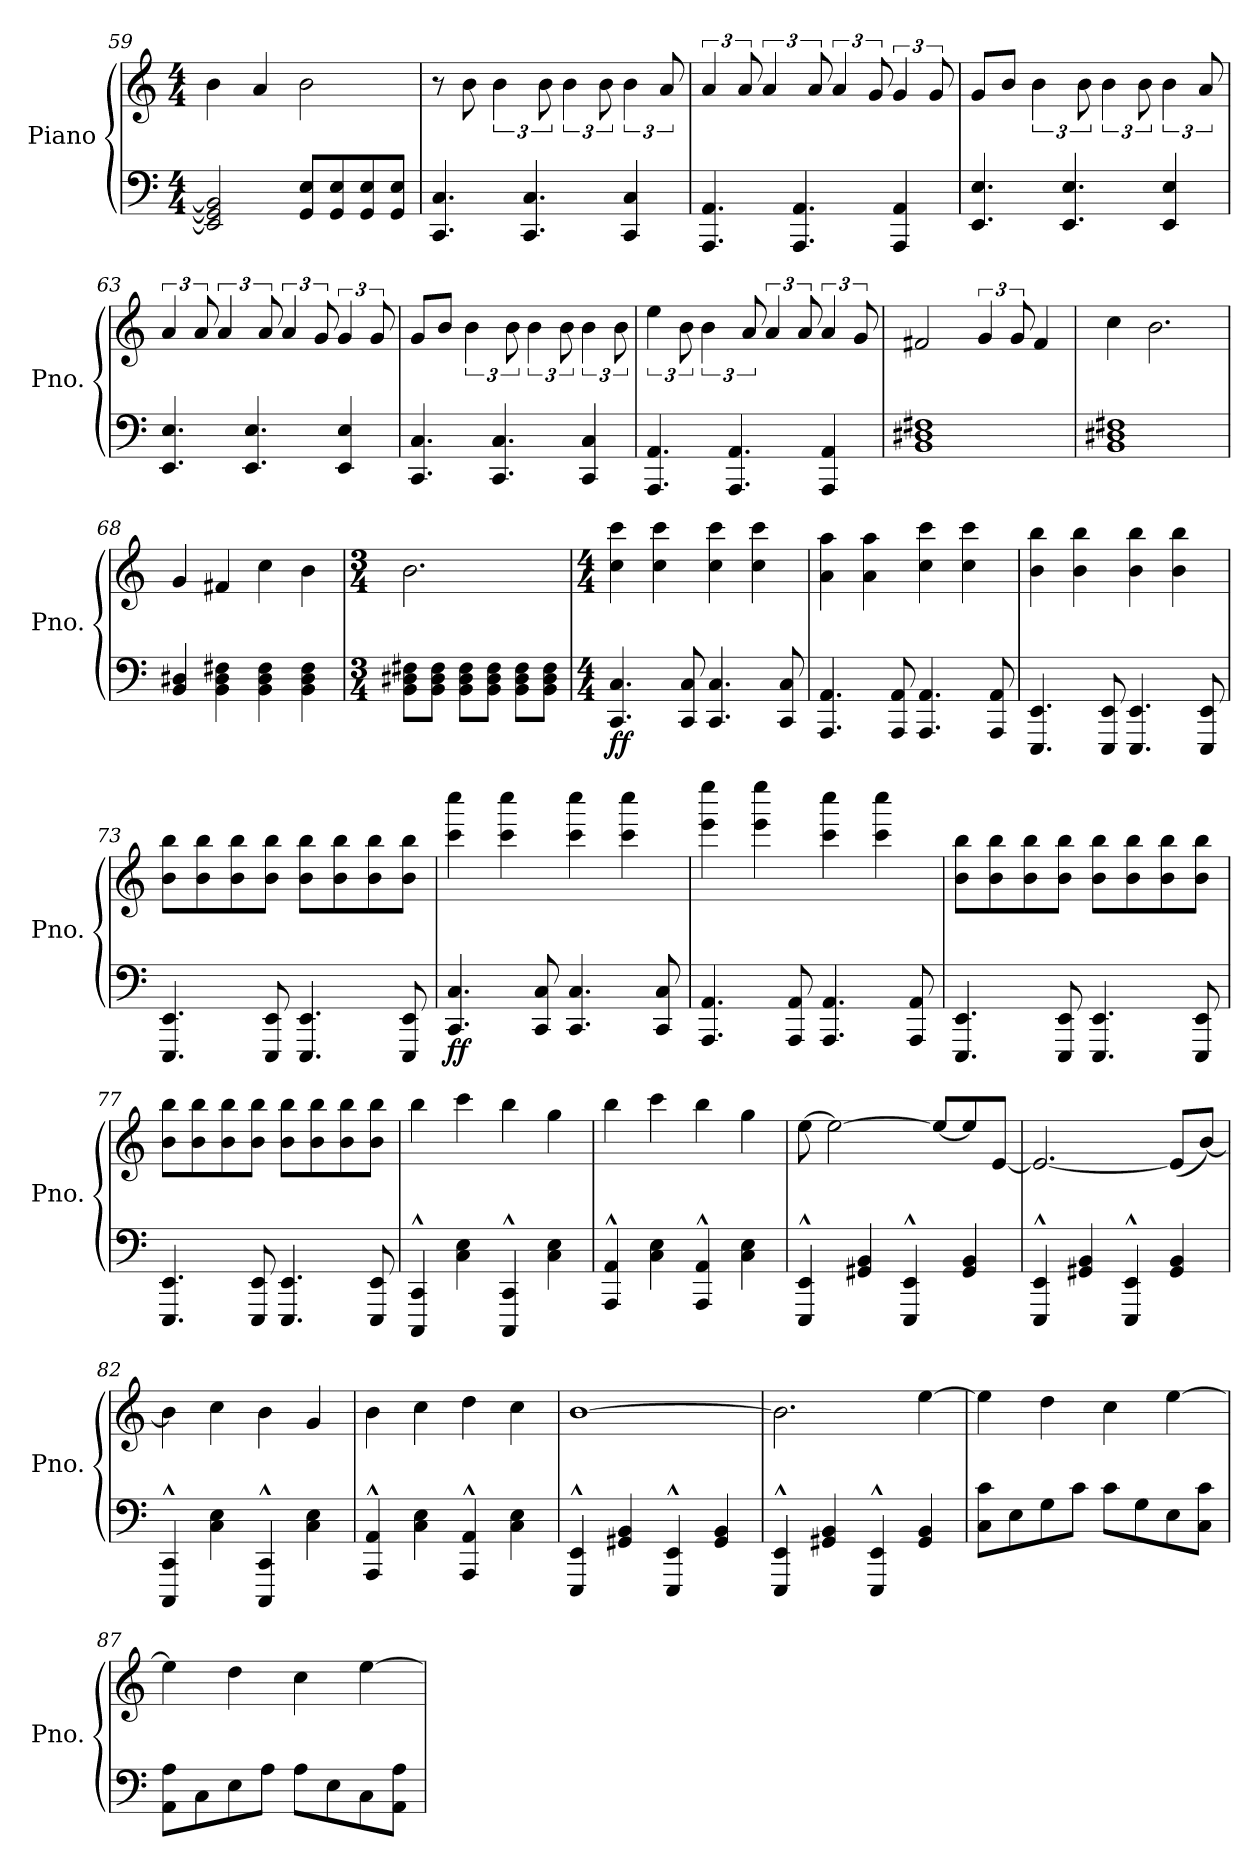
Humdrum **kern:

**kern	**kern	**dynam
*part1	*part1	*part1
*staff2	*staff1	*staff1/2
*I"Piano	*	*
*I'Pno.	*	*
!!LO:LB:g=z
*clefF4	*clefG2	*
*k[]	*k[]	*
*M4/4	*M4/4	*
=59	=59	=59
2EE/] 2GG/] 2BB/]	4b\	.
.	4a/	.
8GG/ 8E/L	2b\	.
8GG/ 8E/	.	.
8GG/ 8E/	.	.
8GG/ 8E/J	.	.
=60	=60	=60
4.CC/ 4.C/	8r	.
.	8b\	.
.	6b\	.
4.CC/ 4.C/	.	.
.	12b\	.
.	6b\	.
.	12b\	.
4CC/ 4C/	6b\	.
.	12a/	.
=61	=61	=61
4.AAA/ 4.AA/	6a/	.
.	12a/	.
.	6a/	.
4.AAA/ 4.AA/	.	.
.	12a/	.
.	6a/	.
.	12g/	.
4AAA/ 4AA/	6g/	.
.	12g/	.
=62	=62	=62
4.EE/ 4.E/	8g/L	.
.	8b/J	.
.	6b\	.
4.EE/ 4.E/	.	.
.	12b\	.
.	6b\	.
.	12b\	.
4EE/ 4E/	6b\	.
.	12a/	.
=63	=63	=63
4.EE/ 4.E/	6a/	.
.	12a/	.
.	6a/	.
4.EE/ 4.E/	.	.
.	12a/	.
.	6a/	.
.	12g/	.
4EE/ 4E/	6g/	.
.	12g/	.
!!LO:PB:g=z
=64	=64	=64
4.CC/ 4.C/	8g/L	.
.	8b/J	.
.	6b\	.
4.CC/ 4.C/	.	.
.	12b\	.
.	6b\	.
.	12b\	.
4CC/ 4C/	6b\	.
.	12b\	.
=65	=65	=65
4.AAA/ 4.AA/	6ee\	.
.	12b\	.
.	6b\	.
4.AAA/ 4.AA/	.	.
.	12a/	.
.	6a/	.
.	12a/	.
4AAA/ 4AA/	6a/	.
.	12g/	.
=66	=66	=66
1BB 1D#X 1F#X	2f#X/	.
.	6g/	.
.	12g/	.
.	4f#/	.
=67	=67	=67
1BB 1D#X 1F#X	4cc\	.
.	2.b\	.
=68	=68	=68
4BB/ 4D#X/	4g/	.
4BB\ 4D#\ 4F#X\	4f#X/	.
4BB\ 4D#\ 4F#\	4cc\	.
4BB\ 4D#\ 4F#\	4b\	.
=69	=69	=69
*M3/4	*M3/4	*
8BB\ 8D#X\ 8F#X\L	2.b\	.
8BB\ 8D#\ 8F#\J	.	.
8BB\ 8D#\ 8F#\L	.	.
8BB\ 8D#\ 8F#\J	.	.
8BB\ 8D#\ 8F#\L	.	.
8BB\ 8D#\ 8F#\J	.	.
!!LO:LB:g=z
=70	=70	=70
*M4/4	*M4/4	*
!	!	!LO:DY:b=2
4.CC/ 4.C/	4cc\ 4ccc\	ff
.	4cc\ 4ccc\	.
8CC/ 8C/	.	.
4.CC/ 4.C/	4cc\ 4ccc\	.
.	4cc\ 4ccc\	.
8CC/ 8C/	.	.
=71	=71	=71
4.AAA/ 4.AA/	4a\ 4aa\	.
.	4a\ 4aa\	.
8AAA/ 8AA/	.	.
4.AAA/ 4.AA/	4cc\ 4ccc\	.
.	4cc\ 4ccc\	.
8AAA/ 8AA/	.	.
=72	=72	=72
4.EEE/ 4.EE/	4b\ 4bb\	.
.	4b\ 4bb\	.
8EEE/ 8EE/	.	.
4.EEE/ 4.EE/	4b\ 4bb\	.
.	4b\ 4bb\	.
8EEE/ 8EE/	.	.
=73	=73	=73
4.EEE/ 4.EE/	8b\ 8bb\L	.
.	8b\ 8bb\	.
.	8b\ 8bb\	.
8EEE/ 8EE/	8b\ 8bb\J	.
4.EEE/ 4.EE/	8b\ 8bb\L	.
.	8b\ 8bb\	.
.	8b\ 8bb\	.
8EEE/ 8EE/	8b\ 8bb\J	.
=74	=74	=74
!	!	!LO:DY:b=2
4.CC/ 4.C/	4ccc\ 4cccc\	ff
.	4ccc\ 4cccc\	.
8CC/ 8C/	.	.
4.CC/ 4.C/	4ccc\ 4cccc\	.
.	4ccc\ 4cccc\	.
8CC/ 8C/	.	.
!!LO:LB:g=z
=75	=75	=75
4.AAA/ 4.AA/	4eee\ 4eeee\	.
.	4eee\ 4eeee\	.
8AAA/ 8AA/	.	.
4.AAA/ 4.AA/	4ccc\ 4cccc\	.
.	4ccc\ 4cccc\	.
8AAA/ 8AA/	.	.
=76	=76	=76
4.EEE/ 4.EE/	8b\ 8bb\L	.
.	8b\ 8bb\	.
.	8b\ 8bb\	.
8EEE/ 8EE/	8b\ 8bb\J	.
4.EEE/ 4.EE/	8b\ 8bb\L	.
.	8b\ 8bb\	.
.	8b\ 8bb\	.
8EEE/ 8EE/	8b\ 8bb\J	.
=77	=77	=77
4.EEE/ 4.EE/	8b\ 8bb\L	.
.	8b\ 8bb\	.
.	8b\ 8bb\	.
8EEE/ 8EE/	8b\ 8bb\J	.
4.EEE/ 4.EE/	8b\ 8bb\L	.
.	8b\ 8bb\	.
.	8b\ 8bb\	.
8EEE/ 8EE/	8b\ 8bb\J	.
=78	=78	=78
4CCC/^^ 4CC/^^	4bb\	.
4C\ 4E\	4ccc\	.
4CCC/^^ 4CC/^^	4bb\	.
4C\ 4E\	4gg\	.
=79	=79	=79
4AAA/^^ 4AA/^^	4bb\	.
4C\ 4E\	4ccc\	.
4AAA/^^ 4AA/^^	4bb\	.
4C\ 4E\	4gg\	.
!!LO:LB:g=z
=80	=80	=80
4EEE/^^ 4EE/^^	[8ee\	.
.	2ee\_	.
4GG#X/ 4BB/	.	.
4EEE/^^ 4EE/^^	.	.
.	8ee/L_	.
4GG#/ 4BB/	8ee/]	.
.	[8e/J	.
=81	=81	=81
4EEE/^^ 4EE/^^	2.e/_	.
4GG#X/ 4BB/	.	.
4EEE/^^ 4EE/^^	.	.
4GG#/ 4BB/	(8e/L]	.
.	[8b/J)	.
=82	=82	=82
4CCC/^^ 4CC/^^	4b\]	.
4C\ 4E\	4cc\	.
4CCC/^^ 4CC/^^	4b\	.
4C\ 4E\	4g/	.
=83	=83	=83
4AAA/^^ 4AA/^^	4b\	.
4C\ 4E\	4cc\	.
4AAA/^^ 4AA/^^	4dd\	.
4C\ 4E\	4cc\	.
=84	=84	=84
4EEE/^^ 4EE/^^	[1b	.
4GG#X/ 4BB/	.	.
4EEE/^^ 4EE/^^	.	.
4GG#/ 4BB/	.	.
=85	=85	=85
4EEE/^^ 4EE/^^	2.b\]	.
4GG#X/ 4BB/	.	.
4EEE/^^ 4EE/^^	.	.
4GG#/ 4BB/	[4ee\	.
=86	=86	=86
8C\ 8c\L	4ee\]	.
8E\	.	.
8G\	4dd\	.
8c\J	.	.
8c\L	4cc\	.
8G\	.	.
8E\	[4ee\	.
8C\ 8c\J	.	.
!!LO:LB:g=z
=87	=87	=87
8AA\ 8A\L	4ee\]	.
8C\	.	.
8E\	4dd\	.
8A\J	.	.
8A\L	4cc\	.
8E\	.	.
8C\	[4ee\	.
8AA\ 8A\J	.	.
=	=	=
*-	*-	*-
